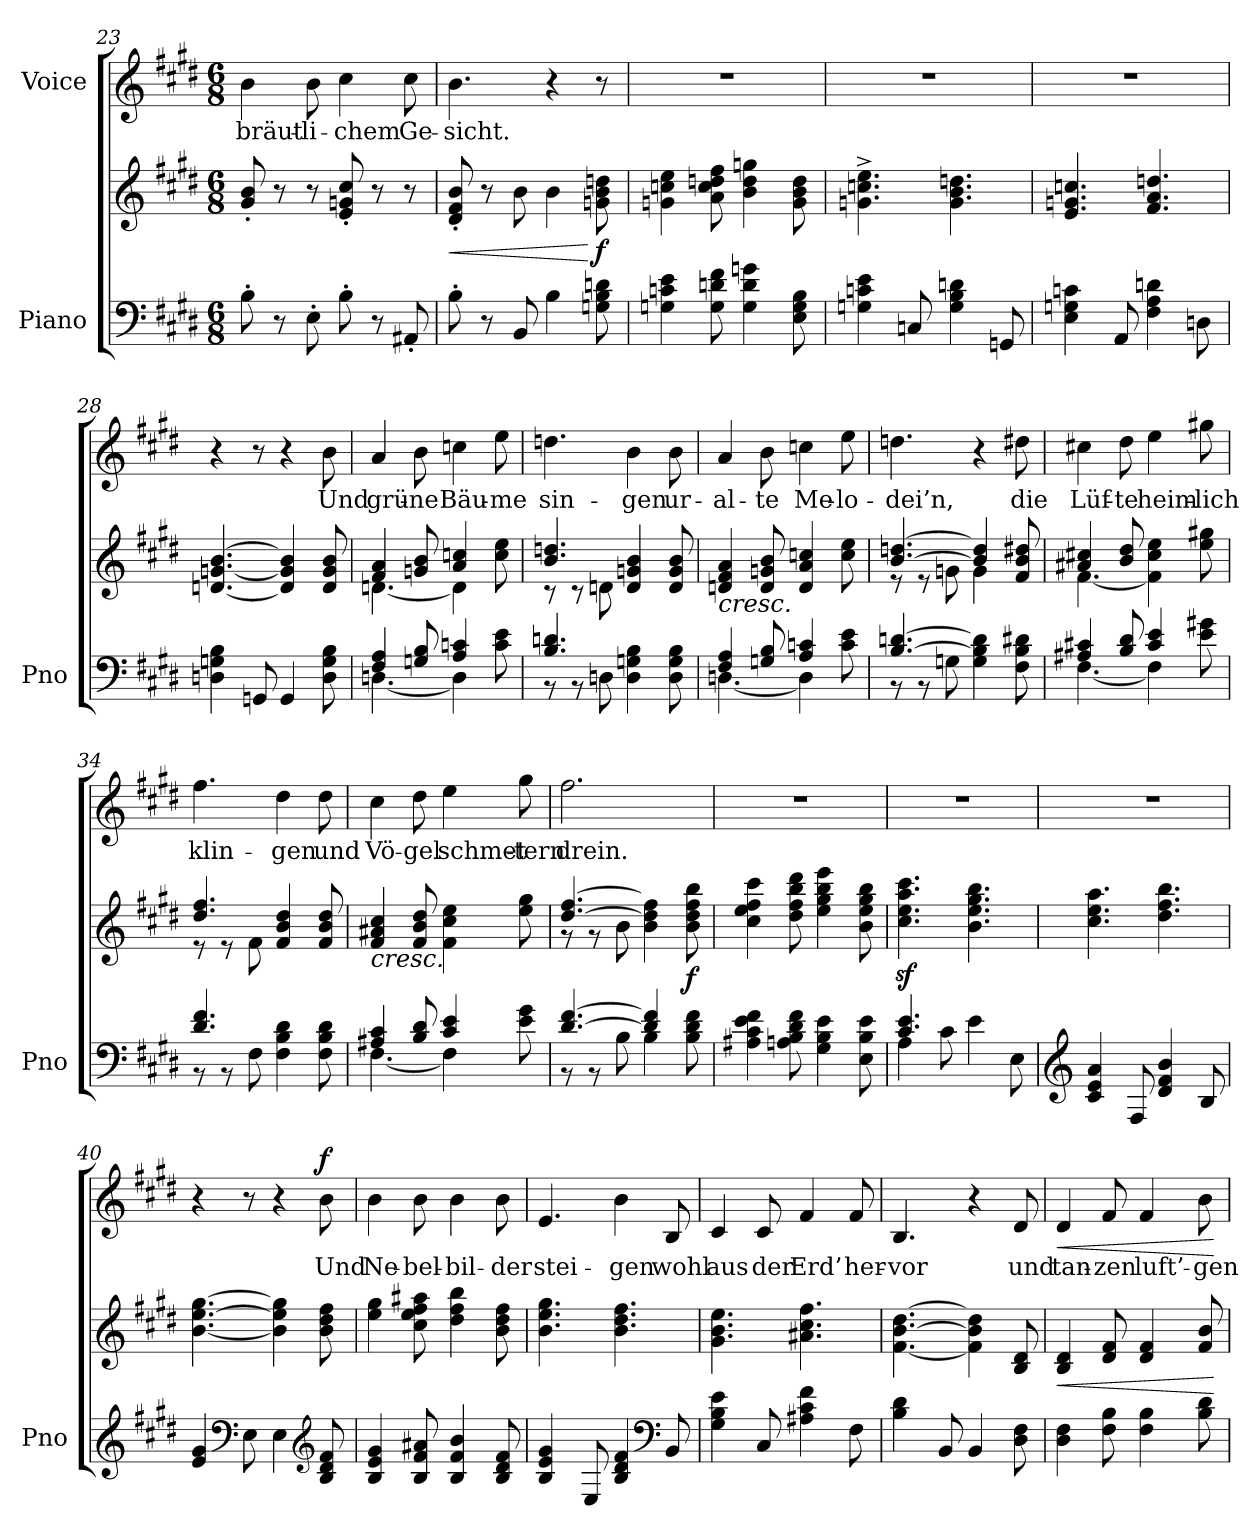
**kern	**kern	**dynam	**kern	**text	**dynam
*part2	*part2	*part2	*part1	*part1	*part1
*staff3	*staff2	*staff2/3	*staff1	*staff1	*staff1
*I"Piano	*	*	*I"Voice	*	*
*I'Pno	*	*	*	*	*
*clefF4	*clefG2	*	*clefG2	*	*
*k[f#c#g#d#]	*k[f#c#g#d#]	*	*k[f#c#g#d#]	*	*
*M6/8	*M6/8	*	*M6/8	*	*
=23	=23	=23	=23	=23	=23
8B'\	8g#/' 8b/'	.	4b\	bräut-	.
8r	8r	.	.	.	.
8E'\	8r	.	8b\	-li-	.
8B'\	8e/' 8gn/' 8cc#/'	.	4cc#\	-chem	.
8r	8r	.	.	.	.
8AA#X'/	8r	.	8cc#\	Ge-	.
=24	=24	=24	=24	=24	=24
!	!	!LO:HP:b	!	!	!
8B'\	8d#/' 8f#/' 8b/'	<	4.b\	-sicht.	.
8r	8r	.	.	.	.
8BB/	8b\	.	.	.	.
4B\	4b\	.	4r	.	.
!	!	!LO:DY:n=1:b	!	!	!
8Gn\ 8B\ 8dn\	8gn\ 8b\ 8ddn\	[ f	8r	.	.
=25	=25	=25	=25	=25	=25
4Gn\ 4cn\ 4e\	4gn\ 4ccn\ 4ee\	.	2.r	.	.
8G\ 8dn\ 8f#\	8a\ 8cc\ 8ddn\ 8ff#\	.	.	.	.
4G\ 4d\ 4gn\	4b\ 4dd\ 4ggn\	.	.	.	.
8E\ 8G\ 8B\	8g\ 8b\ 8dd\	.	.	.	.
=26	=26	=26	=26	=26	=26
4Gn\ 4cn\ 4e\	4.gn\^< 4.ccn\^< 4.ee\^<	.	2.r	.	.
8Cn/	.	.	.	.	.
4G\ 4B\ 4dn\	4.g\ 4.b\ 4.ddn\	.	.	.	.
8GGn/	.	.	.	.	.
=27	=27	=27	=27	=27	=27
4E\ 4Gn\ 4cn\	4.e/ 4.gn/ 4.ccn/	.	2.r	.	.
8AA/	.	.	.	.	.
4F#\ 4A\ 4dn\	4.f#/ 4.a/ 4.ddn/	.	.	.	.
8Dn\	.	.	.	.	.
=28	=28	=28	=28	=28	=28
4Dn\ 4Gn\ 4B\	[4.dn/ [4.gn/ [4.b/	.	4r	.	.
8GGn/	.	.	8r	.	.
4GG/	4d/] 4g/] 4b/]	.	4r	.	.
8D\ 8G\ 8B\	8d/ 8g/ 8b/	.	8b\	Und	.
=29	=29	=29	=29	=29	=29
*^	*^	*	*	*	*
4F#/ 4A/	[4.Dn\	4f#/ 4a/	[4.dn\	.	4a/	grü-	.
8Gn/ 8B/	.	8gn/ 8b/	.	.	8b\	-ne	.
4A/ 4cn/	4D\]	4a/ 4ccn/	4d\]	.	4ccn\	Bäu-	.
8c\ 8e\	8ryy	8cc\ 8ee\	8ryy	.	8ee\	-me	.
=30	=30	=30	=30	=30	=30	=30	=30
4.B/ 4.dn/	8r	4.b/ 4.ddn/	8r	.	4.ddn\	sin-	.
.	8r	.	8r	.	.	.	.
.	8Dn\	.	8dn\	.	.	.	.
4D\ 4Gn\ 4B\	4.ryy	4d/ 4gn/ 4b/	4.ryy	.	4b\	-gen	.
8D\ 8G\ 8B\	.	8d/ 8g/ 8b/	.	.	8b\	ur-	.
*	*	*v	*v	*	*	*	*
=31	=31	=31	=31	=31	=31	=31
!	!	!LO:TX:b:i:t=cresc.	!	!	!	!
4F#/ 4A/	[4.Dn\	4dn/ 4f#/ 4a/	.	4a/	-al-	.
8Gn/ 8B/	.	8d/ 8gn/ 8b/	.	8b\	-te	.
4A/ 4cn/	4D\]	4d/ 4a/ 4ccn/	.	4ccn\	Me-	.
8c\ 8e\	8ryy	8cc\ 8ee\	.	8ee\	-lo-	.
=32	=32	=32	=32	=32	=32	=32
*	*	*^	*	*	*	*
[4.B/ [4.dn/	8r	[4.b/ [4.ddn/	8r	.	4.ddn\	-dei’n,	.
.	8r	.	8r	.	.	.	.
.	8Gn\	.	8gn\	.	.	.	.
4G\ 4B\] 4d\]	4.ryy	4b/] 4dd/]	4g\	.	4r	.	.
8F#\ 8B\ 8d#X\	.	8f#/ 8b/ 8dd#X/	8ryy	.	8dd#X\	die	.
=33	=33	=33	=33	=33	=33	=33	=33
4A#X/ 4c#X/	[4.F#\	4a#X/ 4cc#X/	[4.f#\	.	4cc#X\	Lüf-	.
8B/ 8d#/	.	8b/ 8dd#/	.	.	8dd#\	-te	.
4c#/ 4e/	4F#\]	4f#\] 4cc#\ 4ee\	4.ryy	.	4ee\	heim-	.
8e\ 8g#X\	8ryy	8ee\ 8gg#X\	.	.	8gg#X\	-lich	.
=34	=34	=34	=34	=34	=34	=34	=34
4.d#/ 4.f#/	8r	4.dd#/ 4.ff#/	8r	.	4.ff#\	klin-	.
.	8r	.	8r	.	.	.	.
.	8F#\	.	8f#\	.	.	.	.
4F#\ 4B\ 4d#\	4.ryy	4f#/ 4b/ 4dd#/	4.ryy	.	4dd#\	-gen	.
8F#\ 8B\ 8d#\	.	8f#/ 8b/ 8dd#/	.	.	8dd#\	und	.
*	*	*v	*v	*	*	*	*
=35	=35	=35	=35	=35	=35	=35
!	!	!LO:TX:b:i:t=cresc.	!	!	!	!
4A#X/ 4c#/	[4.F#\	4f#/ 4a#X/ 4cc#/	.	4cc#\	Vö-	.
8B/ 8d#/	.	8f#/ 8b/ 8dd#/	.	8dd#\	-gel	.
4c#/ 4e/	4F#\]	4f#\ 4cc#\ 4ee\	.	4ee\	schmet-	.
8e\ 8g#\	8ryy	8ee\ 8gg#\	.	8gg#\	-tern	.
=36	=36	=36	=36	=36	=36	=36
*	*	*^	*	*	*	*
[4.d#/ [4.f#/	8r	[4.dd#/ [4.ff#/	8r	.	2.ff#\	drein.	.
.	8r	.	8r	.	.	.	.
.	8B\	.	8b\	.	.	.	.
4d#/] 4f#/]	4B\	4b\ 4dd#\] 4ff#\]	4.ryy	.	.	.	.
!	!	!	!	!LO:DY:b	!	!	!
8B\ 8d#\ 8f#\	8ryy	8b\ 8dd#\ 8ff#\ 8bb\	.	f	.	.	.
*v	*v	*	*	*	*	*	*
*	*v	*v	*	*	*	*
=37	=37	=37	=37	=37	=37
4A#X\ 4c#\ 4e\ 4f#\	4cc#\ 4ee\ 4ff#\ 4ccc#\	.	2.r	.	.
8An\ 8B\ 8d#\ 8f#\	8dd#\ 8ff#\ 8bb\ 8ddd#\	.	.	.	.
4G#\ 4B\ 4e\	4ee\ 4gg#\ 4bb\ 4eee\	.	.	.	.
8E\ 8B\ 8e\	8b\ 8ee\ 8gg#\ 8bb\	.	.	.	.
=38	=38	=38	=38	=38	=38
*^	*	*	*	*	*
4.c#/ 4.e/	4A\	4.cc#\z< 4.ee\z< 4.aa\z< 4.ccc#\z<	.	2.r	.	.
.	8c#\	.	.	.	.	.
4e\	4.ryy	4.b\ 4.ee\ 4.gg#\ 4.bb\	.	.	.	.
8E\	.	.	.	.	.	.
*v	*v	*	*	*	*	*
=39	=39	=39	=39	=39	=39
*clefG2	*	*	*	*	*
4c#/ 4e/ 4a/	4.cc#\ 4.ee\ 4.aa\	.	2.r	.	.
8F#/	.	.	.	.	.
4d#/ 4f#/ 4b/	4.dd#\ 4.ff#\ 4.bb\	.	.	.	.
8B/	.	.	.	.	.
=40	=40	=40	=40	=40	=40
4e/ 4g#/	[4.b\ [4.ee\ [4.gg#\	.	4r	.	.
*clefF4	*	*	*	*	*
8E\	.	.	8r	.	.
4E\	4b\] 4ee\] 4gg#\]	.	4r	.	.
*clefG2	*	*	*	*	*
!	!	!	!	!	!LO:DY:a
8B/ 8d#/ 8f#/	8b\ 8dd#\ 8ff#\	.	8b\	Und	f
=41	=41	=41	=41	=41	=41
4B/ 4e/ 4g#/	4ee\ 4gg#\	.	4b\	Ne-	.
8B/ 8f#/ 8a#X/	8cc#\ 8ee\ 8ff#\ 8aa#X\	.	8b\	-bel-	.
4B/ 4f#/ 4b/	4dd#\ 4ff#\ 4bb\	.	4b\	-bil-	.
8B/ 8d#/ 8f#/	8b\ 8dd#\ 8ff#\	.	8b\	-der	.
=42	=42	=42	=42	=42	=42
4B/ 4e/ 4g#/	4.b\ 4.ee\ 4.gg#\	.	4.e/	stei-	.
8E/	.	.	.	.	.
4B/ 4d#/ 4f#/	4.b\ 4.dd#\ 4.ff#\	.	4b\	-gen	.
*clefF4	*	*	*	*	*
8BB/	.	.	8B/	wohl	.
=43	=43	=43	=43	=43	=43
4G#\ 4B\ 4e\	4.g#\ 4.b\ 4.ee\	.	4c#/	aus	.
8C#/	.	.	8c#/	der	.
4A#X\ 4c#\ 4f#\	4.a#X\ 4.cc#\ 4.ff#\	.	4f#/	Erd’	.
8F#\	.	.	8f#/	her-	.
=44	=44	=44	=44	=44	=44
4B\ 4d#\	[4.f#\ [<4.b\ [4.dd#\	.	4.B/	-vor	.
8BB/	.	.	.	.	.
4BB/	4f#\] 4b\] 4dd#\]	.	4r	.	.
8D#\ 8F#\	8B/ 8d#/	.	8d#/	und	.
=45	=45	=45	=45	=45	=45
!	!	!LO:HP:b	!	!	!LO:HP:b
4D#\ 4F#\	4B/ 4d#/	<	4d#/	tan-	<
8F#\ 8B\	8d#/ 8f#/	.	8f#/	-zen	.
4F#\ 4B\	4d#/ 4f#/	.	4f#/	luft’-	.
8B\ 8d#\	8f#/ 8b/	.	8b\	-gen	.
.	.	[	.	.	[
=	=	=	=	=	=
*-	*-	*-	*-	*-	*-
